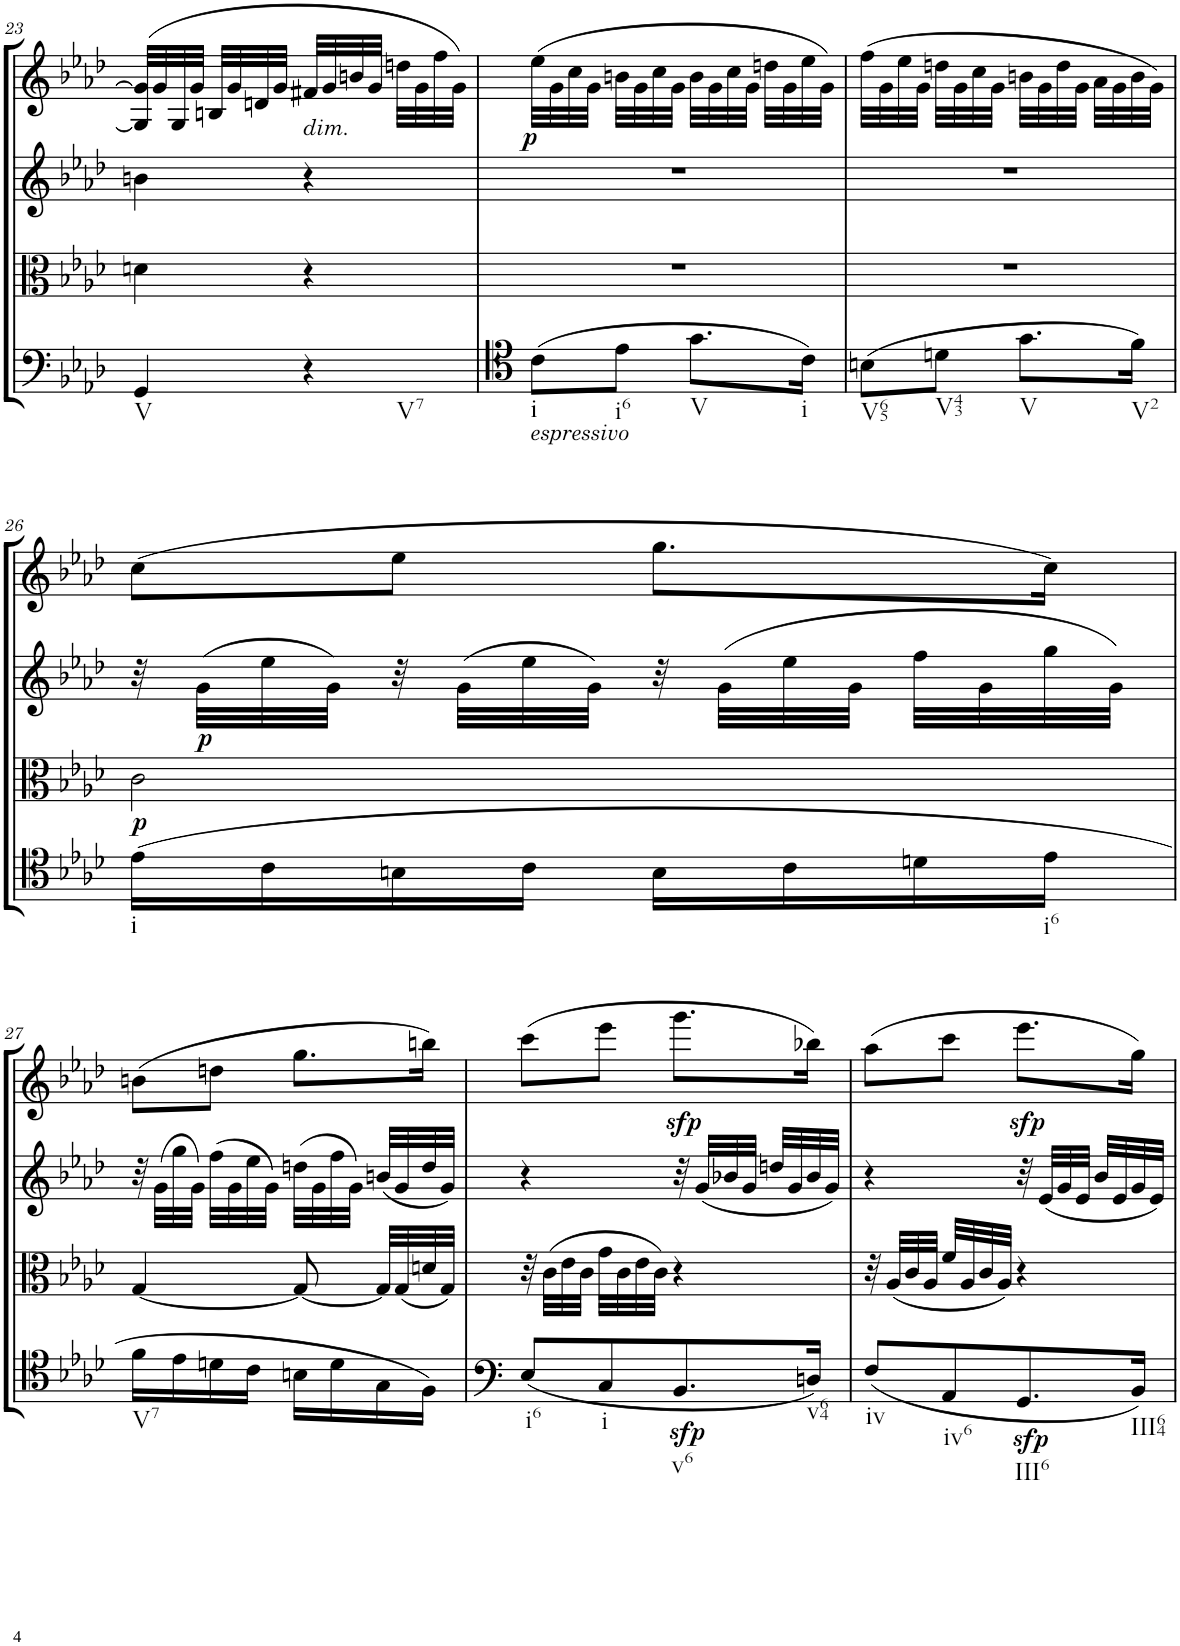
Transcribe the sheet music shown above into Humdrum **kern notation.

**kern	**dynam	**kern	**dynam	**kern	**dynam	**kern	**dynam
*part4	*part4	*part3	*part3	*part2	*part2	*part1	*part1
*staff4	*staff4	*staff3	*staff3	*staff2	*staff2	*staff1	*staff1
*I"Cello	*	*I"Viola	*	*I"2nd Violin	*	*I"1st Violin	*
*	*	*I'Vla	*	*I'Vln	*	*I'Vln	*
!!LO:PB:g=z
*clefF4	*	*clefC3	*	*clefG2	*	*clefG2	*
*k[b-e-a-d-]	*	*k[b-e-a-d-]	*	*k[b-e-a-d-]	*	*k[b-e-a-d-]	*
*f:	*	*f:	*	*f:	*	*f:	*
*M2/4	*	*M2/4	*	*M2/4	*	*M2/4	*
=23	=23	=23	=23	=23	=23	=23	=23
!LO:TX:b:t=V	!	!	!	!	!	!	!
4GG/	.	4dn\	.	4bn\	.	(32G/] 32g/]LLL	.
.	.	.	.	.	.	32g/	.
.	.	.	.	.	.	32G/	.
.	.	.	.	.	.	32g/JJJ	.
.	.	.	.	.	.	32Bn/LLL	.
.	.	.	.	.	.	32g/	.
.	.	.	.	.	.	32dn/	.
.	.	.	.	.	.	32g/JJJ	.
!	!	!	!	!LO:TX:a:i:t=dim.	!	!	!
!LO:TX:b:t=V7	!	!	!	!	!	!	!
4r	.	4r	.	4r	.	32f#X/LLL	.
.	.	.	.	.	.	32g/	.
.	.	.	.	.	.	32bn/	.
.	.	.	.	.	.	32g/JJJ	.
.	.	.	.	.	.	32ddn\LLL	.
.	.	.	.	.	.	32g\	.
.	.	.	.	.	.	32ff\	.
.	.	.	.	.	.	32g\JJJ)	.
=24	=24	=24	=24	=24	=24	=24	=24
!LO:TX:b:i:t=espressivo	!	!	!	!	!	!	!
!LO:TX:b:t=i	!	!	!	!	!	!	!
!	!	!	!	!	!LO:DY:a	!	!
(8c\L	.	2r	.	2r	p	(32ee-\LLL	.
.	.	.	.	.	.	32g\	.
.	.	.	.	.	.	32cc\	.
.	.	.	.	.	.	32g\JJJ	.
!LO:TX:b:t=i6	!	!	!	!	!	!	!
8e-\J	.	.	.	.	.	32bn\LLL	.
.	.	.	.	.	.	32g\	.
.	.	.	.	.	.	32cc\	.
.	.	.	.	.	.	32g\JJJ	.
!LO:TX:b:t=V	!	!	!	!	!	!	!
8.g\L	.	.	.	.	.	32b\LLL	.
.	.	.	.	.	.	32g\	.
.	.	.	.	.	.	32cc\	.
.	.	.	.	.	.	32g\JJJ	.
.	.	.	.	.	.	32ddn\LLL	.
.	.	.	.	.	.	32g\	.
!LO:TX:b:t=i	!	!	!	!	!	!	!
16c\Jk)	.	.	.	.	.	32ee-\	.
.	.	.	.	.	.	32g\JJJ)	.
=25	=25	=25	=25	=25	=25	=25	=25
!LO:TX:b:t=V65	!	!	!	!	!	!	!
(8Bn\L	.	2r	.	2r	.	(32ff\LLL	.
.	.	.	.	.	.	32g\	.
.	.	.	.	.	.	32ee-\	.
.	.	.	.	.	.	32g\JJJ	.
!LO:TX:b:t=V43	!	!	!	!	!	!	!
8dn\J	.	.	.	.	.	32ddn\LLL	.
.	.	.	.	.	.	32g\	.
.	.	.	.	.	.	32cc\	.
.	.	.	.	.	.	32g\JJJ	.
!LO:TX:b:t=V	!	!	!	!	!	!	!
8.g\L	.	.	.	.	.	32bn\LLL	.
.	.	.	.	.	.	32g\	.
.	.	.	.	.	.	32dd\	.
.	.	.	.	.	.	32g\JJJ	.
.	.	.	.	.	.	32a-\LLL	.
.	.	.	.	.	.	32g\	.
!LO:TX:b:t=V2	!	!	!	!	!	!	!
16f\Jk)	.	.	.	.	.	32b\	.
.	.	.	.	.	.	32g\JJJ)	.
!!LO:LB:g=z
=26	=26	=26	=26	=26	=26	=26	=26
!LO:TX:b:t=i	!	!	!	!	!	!	!
!	!	!	!LO:DY:b	!	!	!	!
(16e-\LL	.	2c\	p	32r	.	(8cc\L	.
!	!	!	!	!	!LO:DY:b	!	!
.	.	.	.	(32g\LLL	p	.	.
16c\	.	.	.	32ee-\	.	.	.
.	.	.	.	32g\JJJ)	.	.	.
16Bn\	.	.	.	32r	.	8ee-\J	.
.	.	.	.	(32g\LLL	.	.	.
16c\JJ	.	.	.	32ee-\	.	.	.
.	.	.	.	32g\JJJ)	.	.	.
16B\LL	.	.	.	32r	.	8.gg\L	.
.	.	.	.	(32g\LLL	.	.	.
16c\	.	.	.	32ee-\	.	.	.
.	.	.	.	32g\JJJ	.	.	.
16dn\	.	.	.	32ff\LLL	.	.	.
.	.	.	.	32g\	.	.	.
!LO:TX:b:t=i6	!	!	!	!	!	!	!
16e-\JJ	.	.	.	32gg\	.	16cc\Jk)	.
.	.	.	.	32g\JJJ)	.	.	.
!!LO:LB:g=z
=27	=27	=27	=27	=27	=27	=27	=27
!LO:TX:b:t=V7	!	!	!	!	!	!	!
16f\LL	.	[4G/	.	32r	.	(8bn\L	.
.	.	.	.	(32g\LLL	.	.	.
16e-\	.	.	.	32gg\	.	.	.
.	.	.	.	32g\JJJ)	.	.	.
16dn\	.	.	.	(32ff\LLL	.	8ddn\J	.
.	.	.	.	32g\	.	.	.
16c\JJ	.	.	.	32ee-\	.	.	.
.	.	.	.	32g\JJJ)	.	.	.
16Bn\LL	.	8G/_	.	(32ddn\LLL	.	8.gg\L	.
.	.	.	.	32g\	.	.	.
16d\	.	.	.	32ff\	.	.	.
.	.	.	.	32g\JJJ)	.	.	.
16G\	.	32G/LLL]	.	(32bn/LLL	.	.	.
.	.	(32G/	.	32g/	.	.	.
16F\JJ)	.	32dn/	.	32dd/	.	16bbn\Jk)	.
.	.	32G/JJJ)	.	32g/JJJ)	.	.	.
=28	=28	=28	=28	=28	=28	=28	=28
!LO:TX:b:t=i6	!	!	!	!	!	!	!
(8E-/L	.	32r	.	4r	.	(8ccc\L	.
.	.	(32c\LLL	.	.	.	.	.
.	.	32e-\	.	.	.	.	.
.	.	32c\JJJ	.	.	.	.	.
!LO:TX:b:t=i	!	!	!	!	!	!	!
8C/	.	32g\LLL	.	.	.	8eee-\J	.
.	.	32c\	.	.	.	.	.
.	.	32e-\	.	.	.	.	.
.	.	32c\JJJ)	.	.	.	.	.
!LO:TX:b:t=v6	!	!	!	!	!	!	!
!	!LO:DY:b	!	!	!	!	!	!LO:DY:b
8.BB-/	sfp	4r	.	32r	.	8.ggg\L	sfp
.	.	.	.	(32g/LLL	.	.	.
.	.	.	.	32b-X/	.	.	.
.	.	.	.	32g/JJJ	.	.	.
.	.	.	.	32ddn/LLL	.	.	.
.	.	.	.	32g/	.	.	.
!LO:TX:b:t=v64	!	!	!	!	!	!	!
16Dn/Jk)	.	.	.	32b-/	.	16bb-X\Jk)	.
.	.	.	.	32g/JJJ)	.	.	.
=29	=29	=29	=29	=29	=29	=29	=29
!LO:TX:b:t=iv	!	!	!	!	!	!	!
(8F/L	.	32r	.	4r	.	(8aa-\L	.
.	.	(32A-/LLL	.	.	.	.	.
.	.	32c/	.	.	.	.	.
.	.	32A-/JJJ	.	.	.	.	.
!LO:TX:b:t=iv6	!	!	!	!	!	!	!
8AA-/	.	32f/LLL	.	.	.	8ccc\J	.
.	.	32A-/	.	.	.	.	.
.	.	32c/	.	.	.	.	.
.	.	32A-/JJJ)	.	.	.	.	.
!LO:TX:b:t=III6	!	!	!	!	!	!	!
!	!LO:DY:b	!	!	!	!	!	!LO:DY:b
8.GG/	sfp	4r	.	32r	.	8.eee-\L	sfp
.	.	.	.	(32e-/LLL	.	.	.
.	.	.	.	32g/	.	.	.
.	.	.	.	32e-/JJJ	.	.	.
.	.	.	.	32b-/LLL	.	.	.
.	.	.	.	32e-/	.	.	.
!LO:TX:b:t=III64	!	!	!	!	!	!	!
16BB-/Jk)	.	.	.	32g/	.	16gg\Jk)	.
.	.	.	.	32e-/JJJ)	.	.	.
=	=	=	=	=	=	=	=
*-	*-	*-	*-	*-	*-	*-	*-
